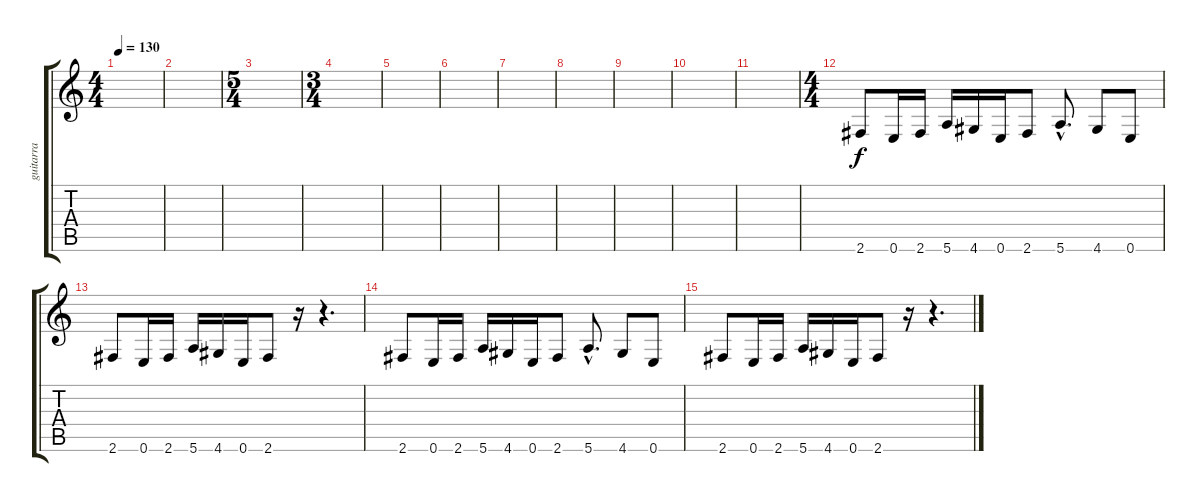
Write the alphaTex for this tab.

\track ("guitarra" "guitarra") {instrument distortionguitar}
\staff {score tabs}
\tuning (E4 B3 G3 D3 A2 E2) {hide}
\ts (4 4)
\tempo 130
\clef g2
\ks c
|
|
\ts (5 4)
|
\ts (3 4)
|
|
|
|
|
|
|
|
\ts (4 4)
2.6.8 0.6.16 2.6.16 5.6.16 4.6.16 0.6.16 2.6.8 5.6{hac}.8{d} 4.6.8 0.6.8 |
2.6.8 0.6.16 2.6.16 5.6.16 4.6.16 0.6.16 2.6.8 r.16 r.4{d} |
2.6.8 0.6.16 2.6.16 5.6.16 4.6.16 0.6.16 2.6.8 5.6{hac}.8{d} 4.6.8 0.6.8 |
2.6.8 0.6.16 2.6.16 5.6.16 4.6.16 0.6.16 2.6.8 r.16 r.4{d}
